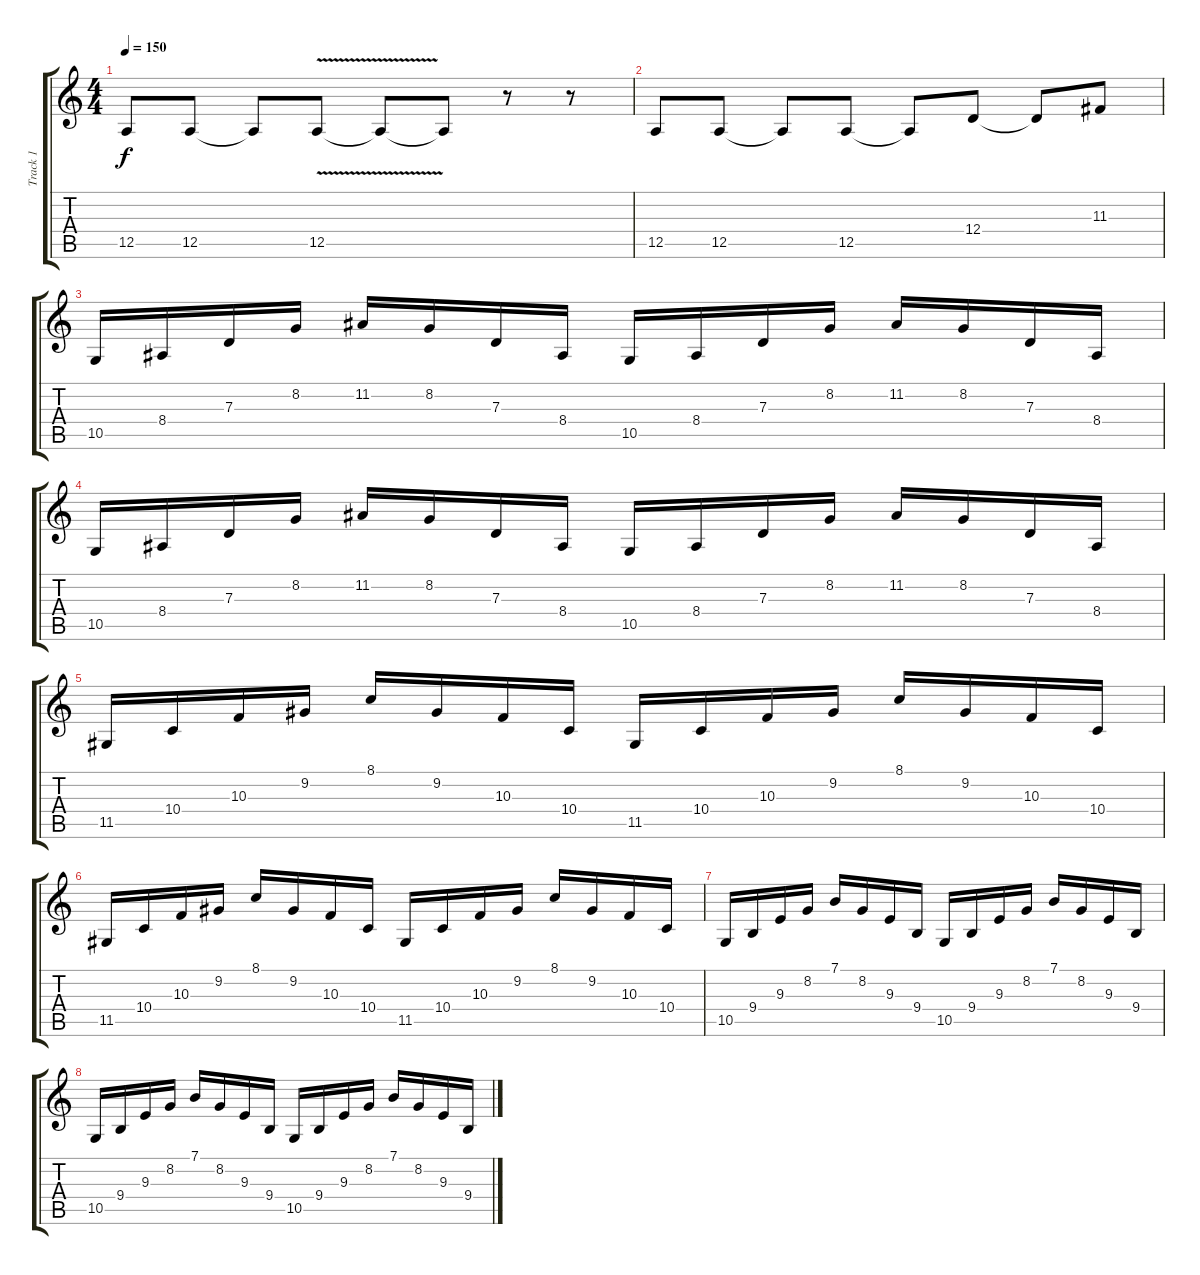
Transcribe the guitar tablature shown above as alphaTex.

\track ("Track 1" "Track 1") {instrument lead5charang}
\staff {score tabs}
\tuning (E4 B3 G3 D3 A2 E2) {hide}
\ts (4 4)
\tempo 150
\clef g2
\ks c
12.5.8{dy f} 12.5.8 12.5{t}.8 12.5{v}.8 12.5{t}.8 12.5{t}.8 r.8 r.8 |
12.5.8 12.5.8 12.5{t}.8 12.5.8 12.5{t}.8 12.4.8 12.4{t}.8 11.3.8 |
10.5.16 8.4.16 7.3.16 8.2.16 11.2.16 8.2.16 7.3.16 8.4.16 10.5.16 8.4.16 7.3.16 8.2.16 11.2.16 8.2.16 7.3.16 8.4.16 |
10.5.16 8.4.16 7.3.16 8.2.16 11.2.16 8.2.16 7.3.16 8.4.16 10.5.16 8.4.16 7.3.16 8.2.16 11.2.16 8.2.16 7.3.16 8.4.16 |
11.5.16 10.4.16 10.3.16 9.2.16 8.1.16 9.2.16 10.3.16 10.4.16 11.5.16 10.4.16 10.3.16 9.2.16 8.1.16 9.2.16 10.3.16 10.4.16 |
11.5.16 10.4.16 10.3.16 9.2.16 8.1.16 9.2.16 10.3.16 10.4.16 11.5.16 10.4.16 10.3.16 9.2.16 8.1.16 9.2.16 10.3.16 10.4.16 |
10.5.16 9.4.16 9.3.16 8.2.16 7.1.16 8.2.16 9.3.16 9.4.16 10.5.16 9.4.16 9.3.16 8.2.16 7.1.16 8.2.16 9.3.16 9.4.16 |
10.5.16 9.4.16 9.3.16 8.2.16 7.1.16 8.2.16 9.3.16 9.4.16 10.5.16 9.4.16 9.3.16 8.2.16 7.1.16 8.2.16 9.3.16 9.4.16
